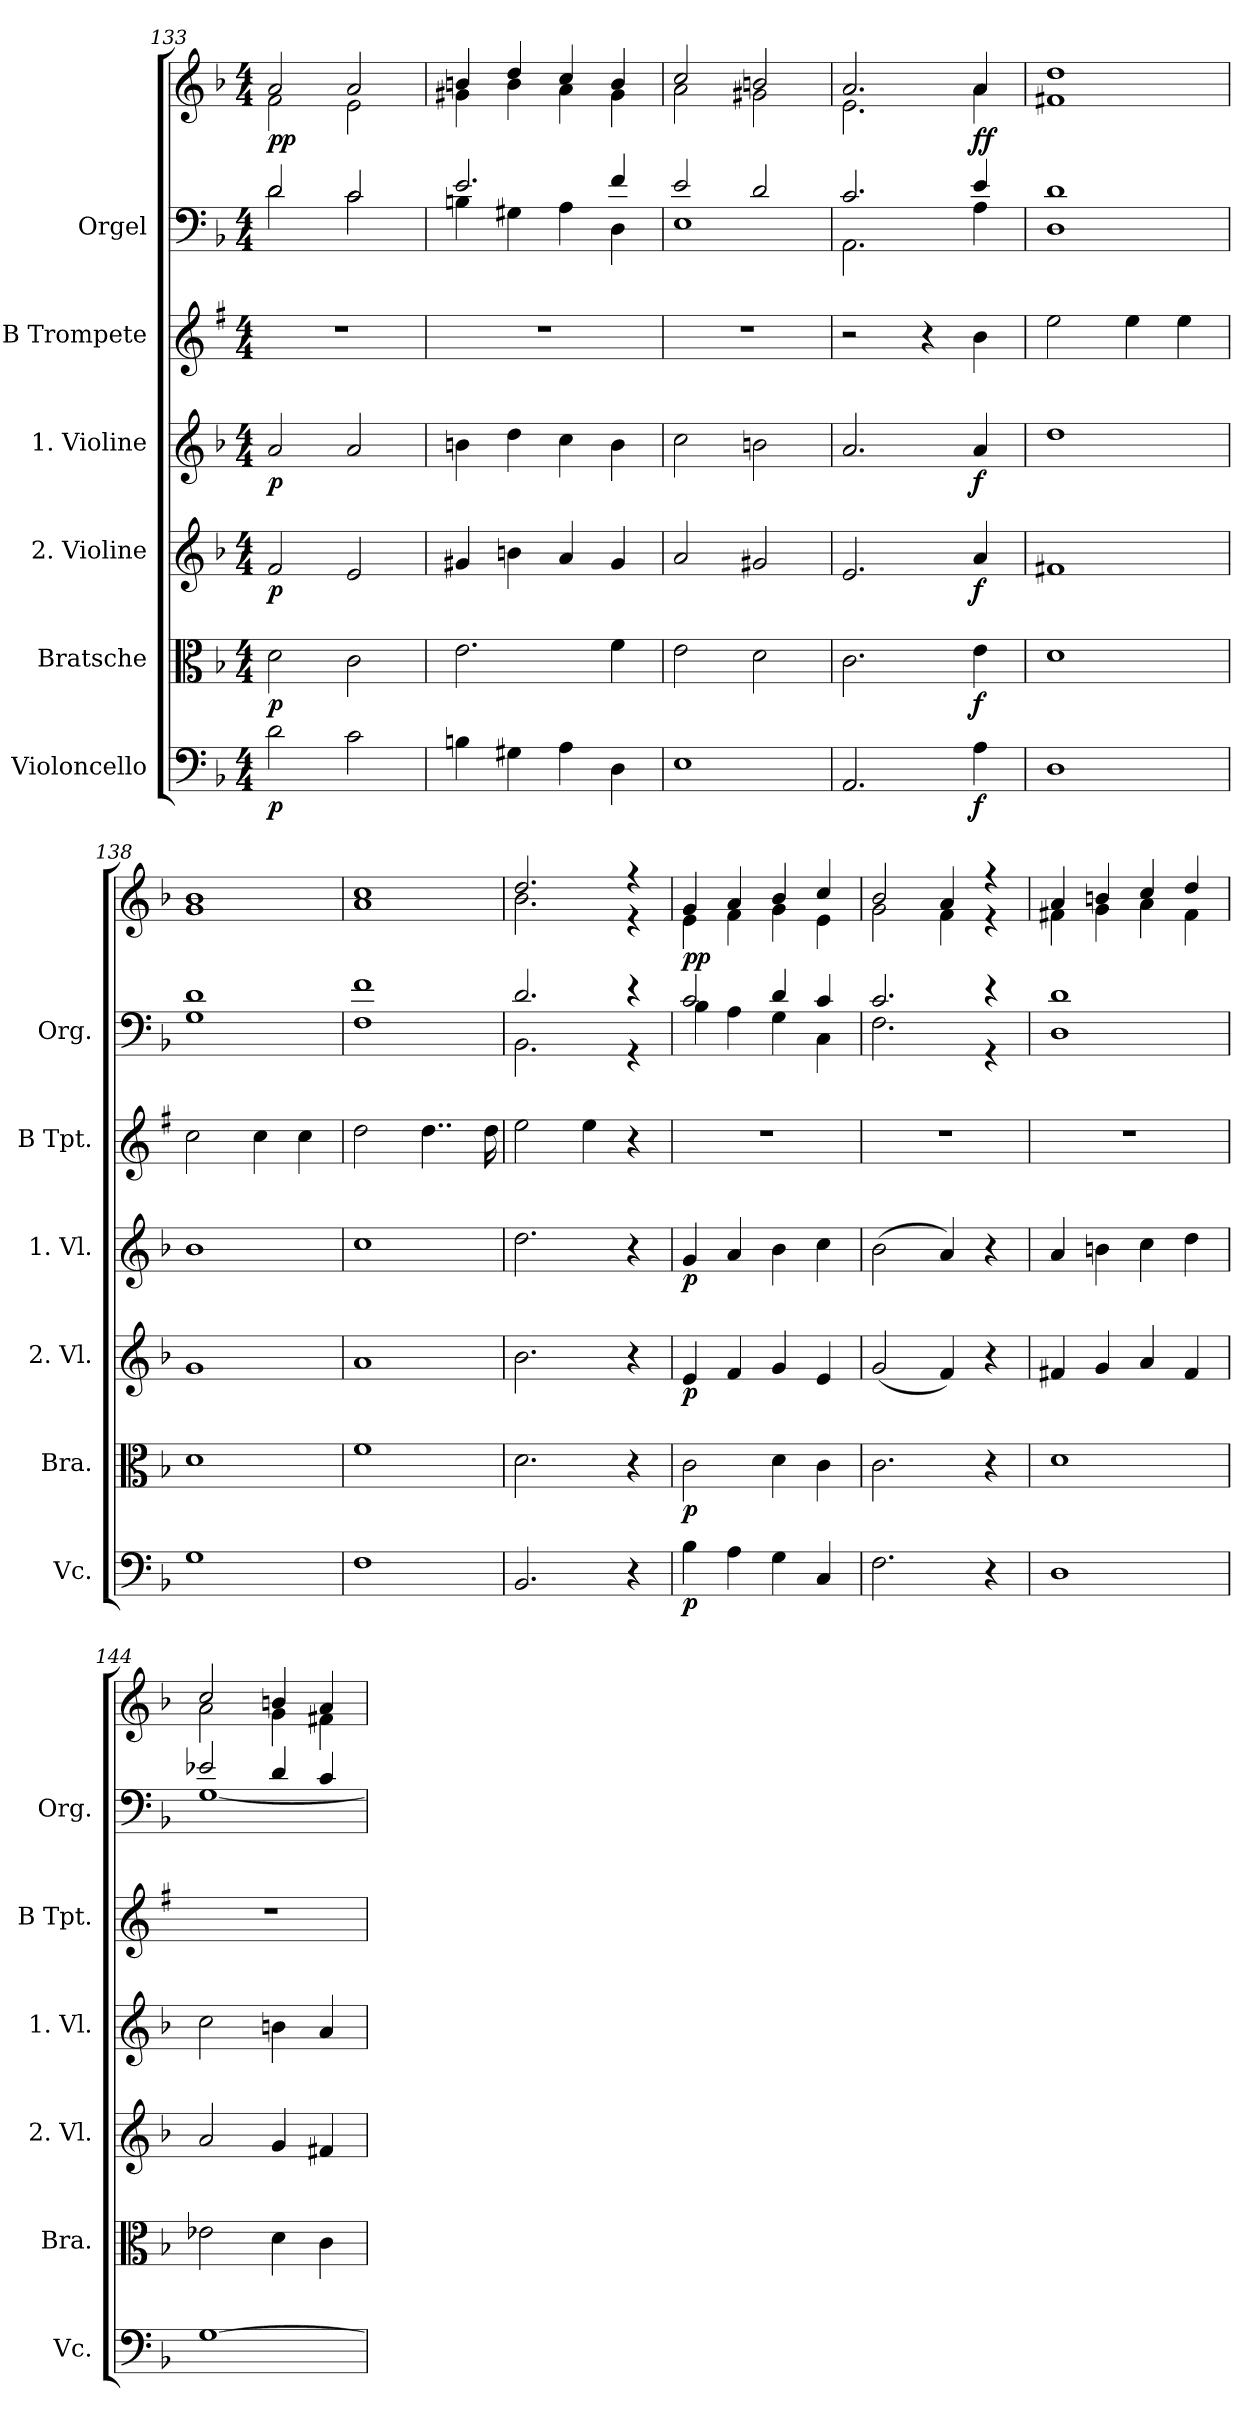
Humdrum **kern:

**kern	**dynam	**kern	**dynam	**kern	**dynam	**kern	**dynam	**kern	**kern	**kern	**dynam
*part6	*part6	*part5	*part5	*part4	*part4	*part3	*part3	*part2	*part1	*part1	*part1
*staff7	*staff7	*staff6	*staff6	*staff5	*staff5	*staff4	*staff4	*staff3	*staff2	*staff1	*staff1/2
*I"Violoncello	*	*I"Bratsche	*	*I"2. Violine	*	*I"1. Violine	*	*I"B Trompete	*I"Orgel	*	*
*I'Vc.	*	*I'Bra.	*	*I'2. Vl.	*	*I'1. Vl.	*	*I'B Tpt.	*I'Org.	*	*
*clefF4	*	*clefC3	*	*clefG2	*	*clefG2	*	*clefG2	*clefF4	*clefG2	*
*	*	*	*	*	*	*	*	*ITrd1c2	*	*	*
*k[b-]	*	*k[b-]	*	*k[b-]	*	*k[b-]	*	*k[b-]	*k[b-]	*k[b-]	*
*M4/4	*	*M4/4	*	*M4/4	*	*M4/4	*	*M4/4	*M4/4	*M4/4	*
=133	=133	=133	=133	=133	=133	=133	=133	=133	=133	=133	=133
*	*	*	*	*	*	*	*	*	*^	*^	*
!	!LO:DY:b	!	!LO:DY:b	!	!LO:DY:b	!	!LO:DY:b	!	!	!	!	!	!LO:DY:b
!	!	!	!	!	!	!	!	!	!	!	!	!	!LO:DY:n=1:b
2d\	p	2d\	p	2f/	p	2a/	p	1r	2d/	2d\	2a/	2f\	p p
2c\	.	2c\	.	2e/	.	2a/	.	.	2c/	2c\	2a/	2e\	.
=134	=134	=134	=134	=134	=134	=134	=134	=134	=134	=134	=134	=134	=134
4Bn\	.	2.e\	.	4g#X/	.	4bn\	.	1r	2.e/	4Bn\	4bn/	4g#X\	.
4G#X\	.	.	.	4bn\	.	4dd\	.	.	.	4G#X\	4dd/	4b\	.
4A\	.	.	.	4a/	.	4cc\	.	.	.	4A\	4cc/	4a\	.
4D\	.	4f\	.	4g#/	.	4b\	.	.	4f/	4D\	4b/	4g#\	.
=135	=135	=135	=135	=135	=135	=135	=135	=135	=135	=135	=135	=135	=135
1E	.	2e\	.	2a/	.	2cc\	.	1r	2e/	1E	2cc/	2a\	.
.	.	2d\	.	2g#X/	.	2bn\	.	.	2d/	.	2bn/	2g#X\	.
=136	=136	=136	=136	=136	=136	=136	=136	=136	=136	=136	=136	=136	=136
2.AA/	.	2.c\	.	2.e/	.	2.a/	.	2r	2.c/	2.AA\	2.a/	2.e\	.
.	.	.	.	.	.	.	.	4r	.	.	.	.	.
!	!LO:DY:b	!	!LO:DY:b	!	!LO:DY:b	!	!LO:DY:b	!	!	!	!	!	!LO:DY:b
!	!	!	!	!	!	!	!	!	!	!	!	!	!LO:DY:n=1:b
4A\	f	4e\	f	4a/	f	4a/	f	4a\	4e/	4A\	4a/	4a\	f f
=137	=137	=137	=137	=137	=137	=137	=137	=137	=137	=137	=137	=137	=137
1D	.	1d	.	1f#X	.	1dd	.	2dd\	1d	1D	1dd	1f#X	.
.	.	.	.	.	.	.	.	4dd\	.	.	.	.	.
.	.	.	.	.	.	.	.	4dd\	.	.	.	.	.
=138	=138	=138	=138	=138	=138	=138	=138	=138	=138	=138	=138	=138	=138
1G	.	1d	.	1g	.	1b-	.	2b-\	1d	1G	1b-	1g	.
.	.	.	.	.	.	.	.	4b-\	.	.	.	.	.
.	.	.	.	.	.	.	.	4b-\	.	.	.	.	.
!!LO:LB:g=z	!!
=139	=139	=139	=139	=139	=139	=139	=139	=139	=139	=139	=139	=139	=139
1F	.	1f	.	1a	.	1cc	.	2cc\	1f	1F	1cc	1a	.
.	.	.	.	.	.	.	.	4..cc\	.	.	.	.	.
.	.	.	.	.	.	.	.	16cc\	.	.	.	.	.
=140	=140	=140	=140	=140	=140	=140	=140	=140	=140	=140	=140	=140	=140
2.BB-/	.	2.d\	.	2.b-\	.	2.dd\	.	2dd\	2.d/	2.BB-\	2.dd/	2.b-\	.
.	.	.	.	.	.	.	.	4dd\	.	.	.	.	.
4r	.	4r	.	4r	.	4r	.	4r	4r	4r	4r	4r	.
=141	=141	=141	=141	=141	=141	=141	=141	=141	=141	=141	=141	=141	=141
!	!LO:DY:b	!	!LO:DY:b	!	!LO:DY:b	!	!LO:DY:b	!	!	!	!	!	!LO:DY:b
!	!	!	!	!	!	!	!	!	!	!	!	!	!LO:DY:n=1:b
4B-\	p	2c\	p	4e/	p	4g/	p	1r	2c/	4B-\	4g/	4e\	p p
4A\	.	.	.	4f/	.	4a/	.	.	.	4A\	4a/	4f\	.
4G\	.	4d\	.	4g/	.	4b-\	.	.	4d/	4G\	4b-/	4g\	.
4C/	.	4c\	.	4e/	.	4cc\	.	.	4c/	4C\	4cc/	4e\	.
=142	=142	=142	=142	=142	=142	=142	=142	=142	=142	=142	=142	=142	=142
2.F\	.	2.c\	.	(2g/	.	(2b-\	.	1r	2.c/	2.F\	2b-/	2g\	.
.	.	.	.	4f/)	.	4a/)	.	.	.	.	4a/	4f\	.
4r	.	4r	.	4r	.	4r	.	.	4r	4r	4r	4r	.
=143	=143	=143	=143	=143	=143	=143	=143	=143	=143	=143	=143	=143	=143
1D	.	1d	.	4f#X/	.	4a/	.	1r	1d	1D	4a/	4f#X\	.
.	.	.	.	4g/	.	4bn\	.	.	.	.	4bn/	4g\	.
.	.	.	.	4a/	.	4cc\	.	.	.	.	4cc/	4a\	.
.	.	.	.	4f#/	.	4dd\	.	.	.	.	4dd/	4f#\	.
=144	=144	=144	=144	=144	=144	=144	=144	=144	=144	=144	=144	=144	=144
[1G	.	2e-X\	.	2a/	.	2cc\	.	1r	2e-X/	[1G	2cc/	2a\	.
.	.	4d\	.	4g/	.	4bn\	.	.	4d/	.	4bn/	4g\	.
.	.	4c\	.	4f#X/	.	4a/	.	.	4c/	.	4a/	4f#X\	.
*	*	*	*	*	*	*	*	*	*v	*v	*	*	*
*	*	*	*	*	*	*	*	*	*	*v	*v	*
=	=	=	=	=	=	=	=	=	=	=	=
*-	*-	*-	*-	*-	*-	*-	*-	*-	*-	*-	*-
